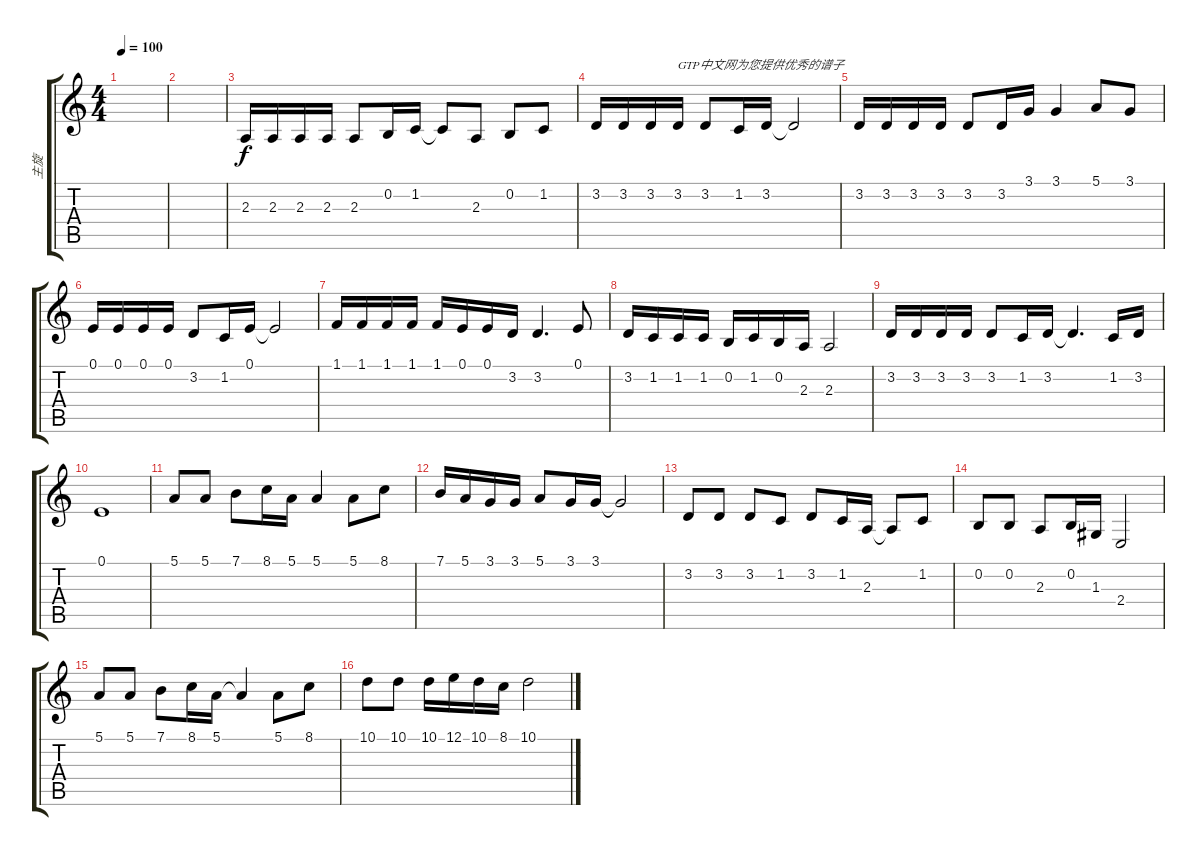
\track ("主旋" "主旋") {instrument fx8scifi}
\staff {score tabs}
\tuning (E4 B3 G3 D3 A2 E2) {hide}
\ts (4 4)
\tempo 100
\clef g2
\ks c
|
|
2.3.16 2.3.16 2.3.16 2.3.16 2.3.8 0.2.16 1.2.16 1.2{t}.8 2.3.8 0.2.8 1.2.8 |
3.2.16 3.2.16 3.2.16 3.2.16{txt "GTP中文网为您提供优秀的谱子"} 3.2.8 1.2.16 3.2.16 3.2{t}.2 |
3.2.16 3.2.16 3.2.16 3.2.16 3.2.8 3.2.16 3.1.16 3.1.4 5.1.8 3.1.8 |
0.1.16 0.1.16 0.1.16 0.1.16 3.2.8 1.2.16 0.1.16 0.1{t}.2 |
1.1.16 1.1.16 1.1.16 1.1.16 1.1.16 0.1.16 0.1.16 3.2.16 3.2.4{d} 0.1.8 |
3.2.16 1.2.16 1.2.16 1.2.16 0.2.16 1.2.16 0.2.16 2.3.16 2.3.2 |
3.2.16 3.2.16 3.2.16 3.2.16 3.2.8 1.2.16 3.2.16 3.2{t}.4{d} 1.2.16 3.2.16 |
0.1.1 |
5.1.8 5.1.8 7.1.8 8.1.16 5.1.16 5.1.4 5.1.8 8.1.8 |
7.1.16 5.1.16 3.1.16 3.1.16 5.1.8 3.1.16 3.1.16 3.1{t}.2 |
3.2.8 3.2.8 3.2.8 1.2.8 3.2.8 1.2.16 2.3.16 2.3{t}.8 1.2.8 |
0.2.8 0.2.8 2.3.8 0.2.16 1.3.16 2.4.2 |
5.1.8 5.1.8 7.1.8 8.1.16 5.1.16 5.1{t}.4 5.1.8 8.1.8 |
10.1.8 10.1.8 10.1.16 12.1.16 10.1.16 8.1.16 10.1.2
